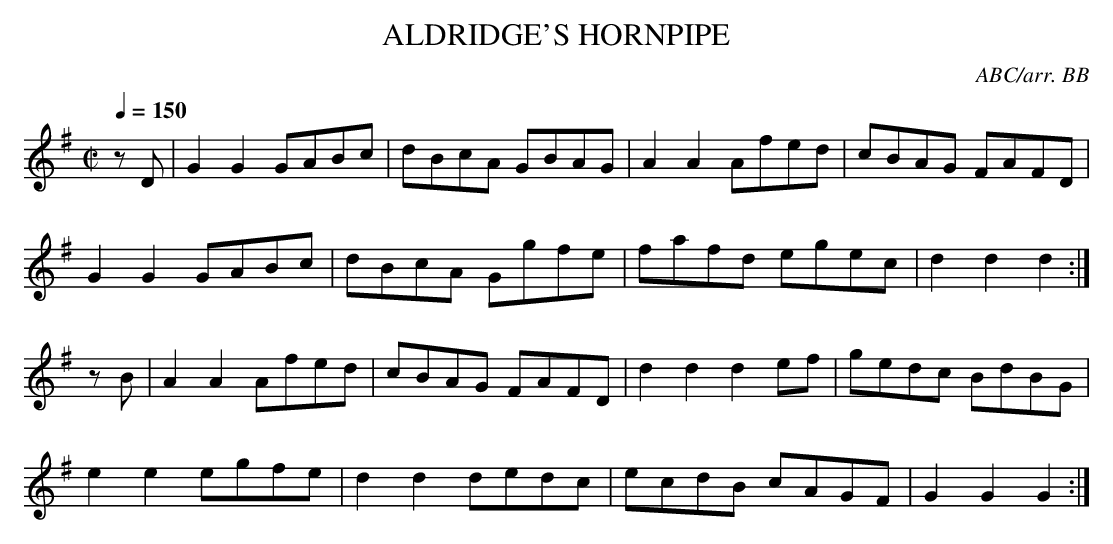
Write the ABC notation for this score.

X:1
T:ALDRIDGE'S HORNPIPE
C:ABC/arr. BB
Q:1/4=150
L:1/8
M:C|
K:G
zD|G2G2 GABc|dBcA GBAG|A2A2 Afed|cBAG FAFD|
G2G2 GABc|dBcA Ggfe|fafd egec|d2d2d2:|
zB|A2A2 Afed|cBAG FAFD|d2d2 d2 ef|gedc BdBG|
e2e2 egfe|d2d2 dedc|ecdB cAGF|G2G2G2:|
